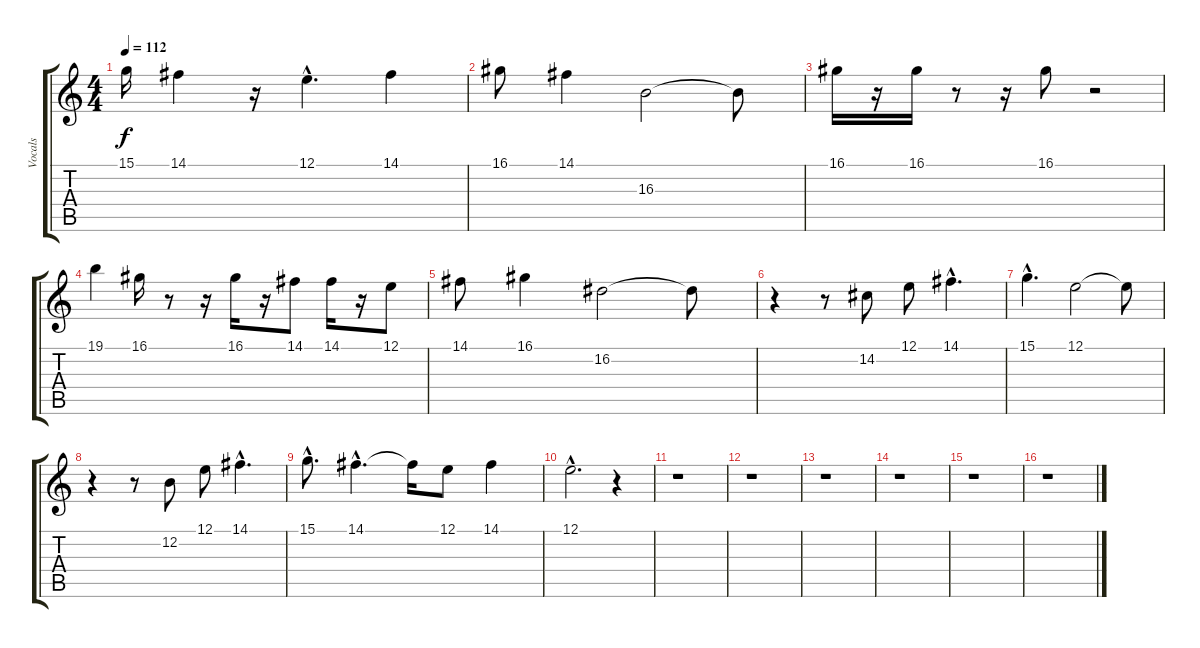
\track ("Vocals" "Vocals") {instrument panflute}
\staff {score tabs}
\tuning (E4 B3 G3 D3 A2 E2) {hide}
\ts (4 4)
\tempo 112
\clef g2
\ks c
15.1.16{dy f} 14.1.4 r.16 12.1{hac}.4{d} 14.1.4 |
16.1.8 14.1.4 16.3.2 16.3{t}.8 |
16.1.16 r.16 16.1.16 r.8 r.16 16.1.8 r.2 |
19.1.4 16.1.16 r.8 r.16 16.1.16 r.16 14.1.8 14.1.16 r.16 12.1.8 |
14.1.8 16.1.4 16.2.2 16.2{t}.8 |
r.4 r.8 14.2.8 12.1.8 14.1{hac}.4{d} |
15.1{hac}.4{d} 12.1.2 12.1{t}.8 |
r.4 r.8 12.2.8 12.1.8 14.1{hac}.4{d} |
15.1{hac}.8{d} 14.1{hac}.4{d} 14.1{t}.16 12.1.8 14.1.4 |
12.1{hac}.2{d} r.4 |
r.1 |
r.1 |
r.1 |
r.1 |
r.1 |
r.1
